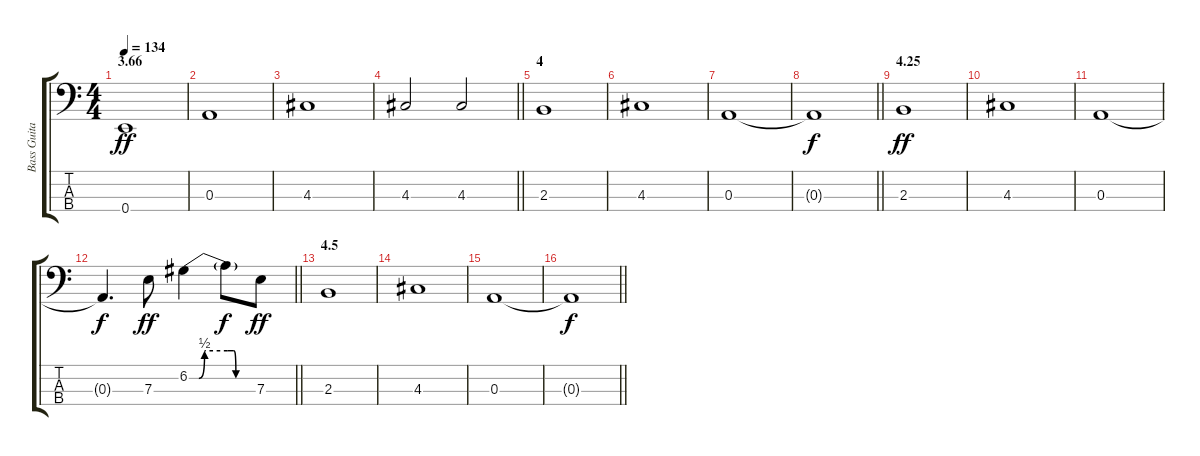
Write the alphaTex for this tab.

\track ("Bass Guitar" "Bass Guita") {instrument electricbassfinger}
\staff {score tabs}
\tuning (G2 D2 A1 E1) {hide}
\ts (4 4)
\section ("" "3.66")
\tempo 134
\clef f4
\ks c
0.4.1{dy ff} |
0.3.1 |
4.3.1 |
\barLineRight lightlight
4.3.2 4.3.2 |
\section ("" "4")
2.3.1 |
4.3.1 |
0.3.1 |
\barLineRight lightlight
0.3{t}.1{dy f} |
\section ("" "4.25")
2.3.1{dy ff} |
4.3.1 |
0.3.1 |
\barLineRight lightlight
0.3{t}.4{d dy f} 7.3.8{dy ff} 6.2{be (custom 0 0 9 0 15 0 24 2 26 2 60 2)}.4 6.2{be (custom 0 2 15 2 20 0 30 0 60 0) t}.8{dy f} 7.3.8{dy ff} |
\section ("" "4.5")
2.3.1 |
4.3.1 |
0.3.1 |
\barLineRight lightlight
0.3{t}.1{dy f}
